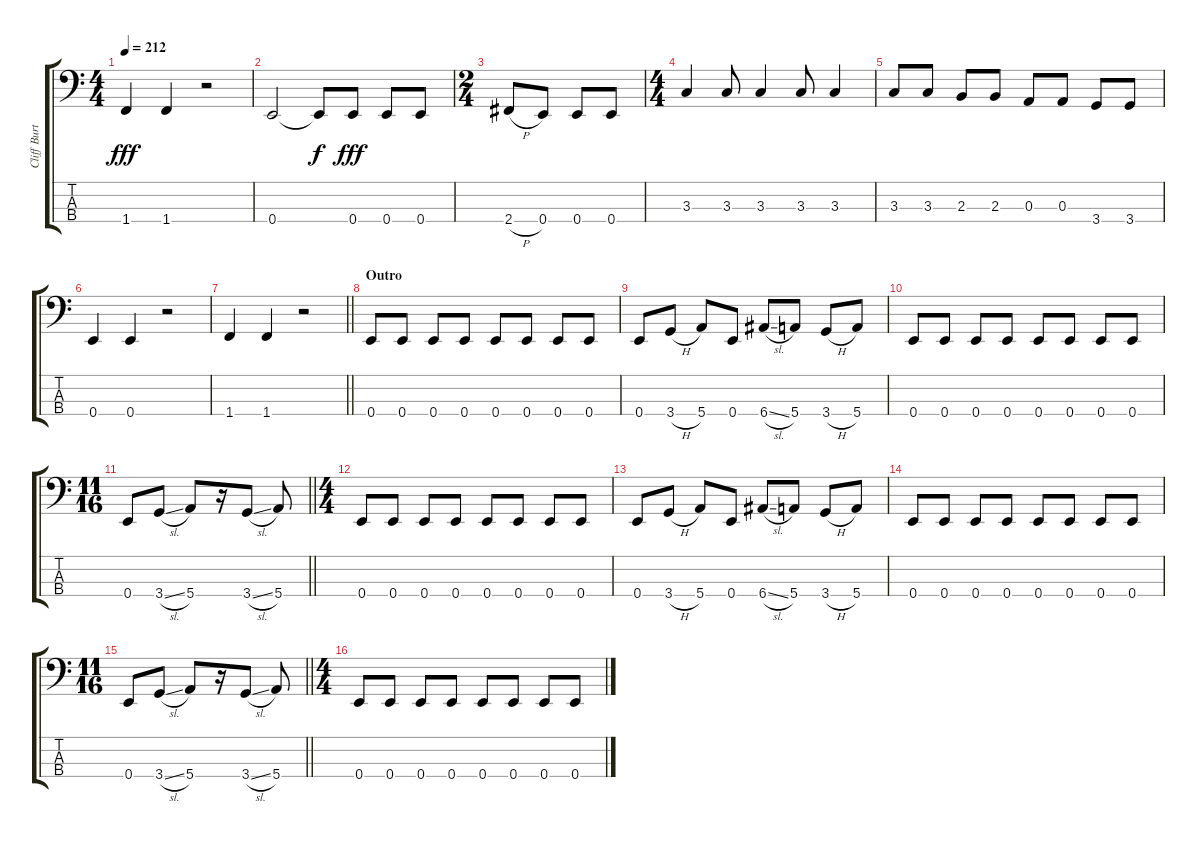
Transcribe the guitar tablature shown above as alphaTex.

\track ("Cliff Burton" "Cliff Burt") {instrument electricbassfinger}
\staff {score tabs}
\tuning (G2 D2 A1 E1) {hide}
\ts (4 4)
\tempo 212
\clef f4
\ks c
1.4.4{dy fff} 1.4.4 r.2 |
0.4.2 0.4{t}.8{dy f} 0.4.8{dy fff} 0.4.8 0.4.8 |
\ts (2 4)
2.4{h}.8 0.4.8 0.4.8 0.4.8 |
\ts (4 4)
3.3.4 3.3.8 3.3.4 3.3.8 3.3.4 |
3.3.8 3.3.8 2.3.8 2.3.8 0.3.8 0.3.8 3.4.8 3.4.8 |
0.4.4 0.4.4 r.2 |
\barLineRight lightlight
1.4.4 1.4.4 r.2 |
\section ("" "Outro")
0.4.8 0.4.8 0.4.8 0.4.8 0.4.8 0.4.8 0.4.8 0.4.8 |
0.4.8 3.4{h}.8 5.4.8 0.4.8 6.4{sl}.8 5.4.8 3.4{h}.8 5.4.8 |
0.4.8 0.4.8 0.4.8 0.4.8 0.4.8 0.4.8 0.4.8 0.4.8 |
\ts (11 16)
\barLineRight lightlight
0.4.8 3.4{sl}.8 5.4.8 r.16 3.4{sl}.8 5.4.8 |
\ts (4 4)
0.4.8 0.4.8 0.4.8 0.4.8 0.4.8 0.4.8 0.4.8 0.4.8 |
0.4.8 3.4{h}.8 5.4.8 0.4.8 6.4{sl}.8 5.4.8 3.4{h}.8 5.4.8 |
0.4.8 0.4.8 0.4.8 0.4.8 0.4.8 0.4.8 0.4.8 0.4.8 |
\ts (11 16)
\barLineRight lightlight
0.4.8 3.4{sl}.8 5.4.8 r.16 3.4{sl}.8 5.4.8 |
\ts (4 4)
0.4.8 0.4.8 0.4.8 0.4.8 0.4.8 0.4.8 0.4.8 0.4.8
